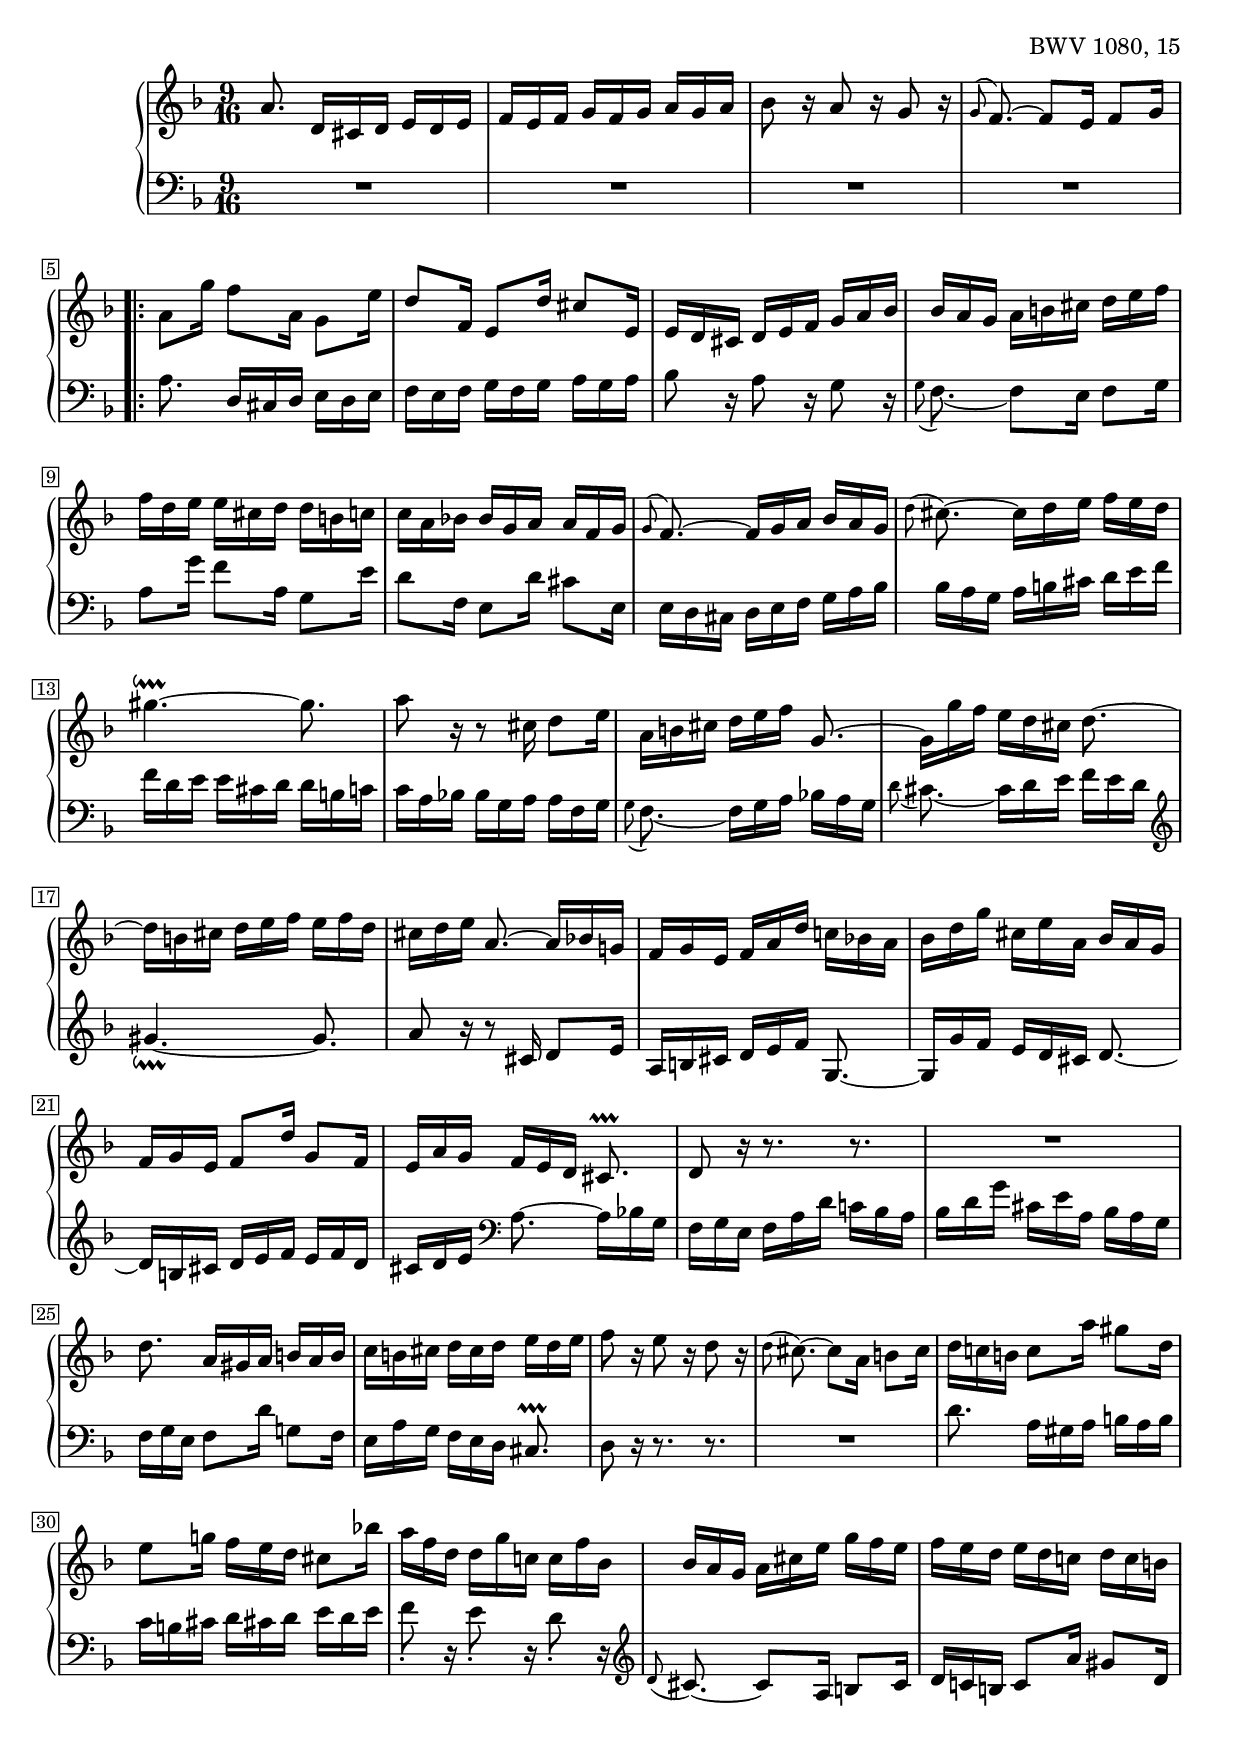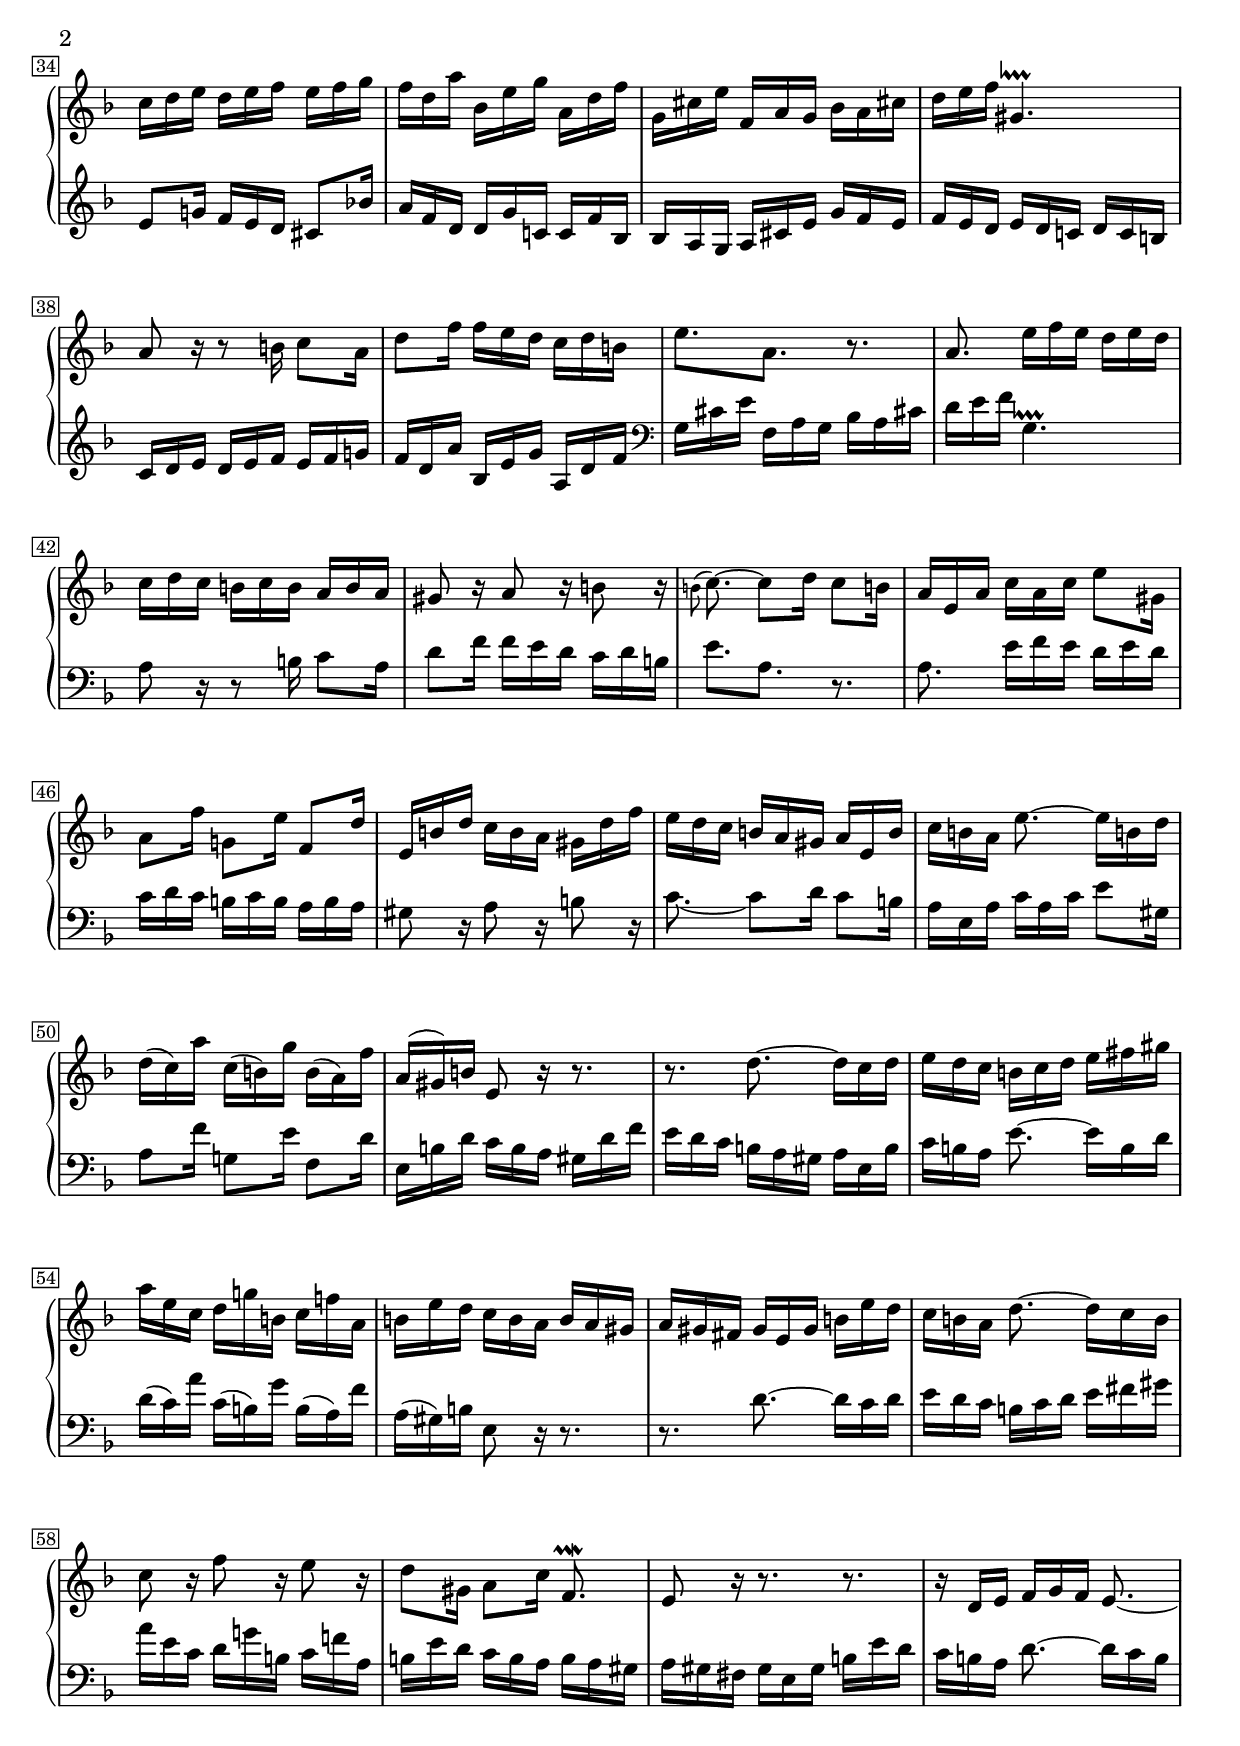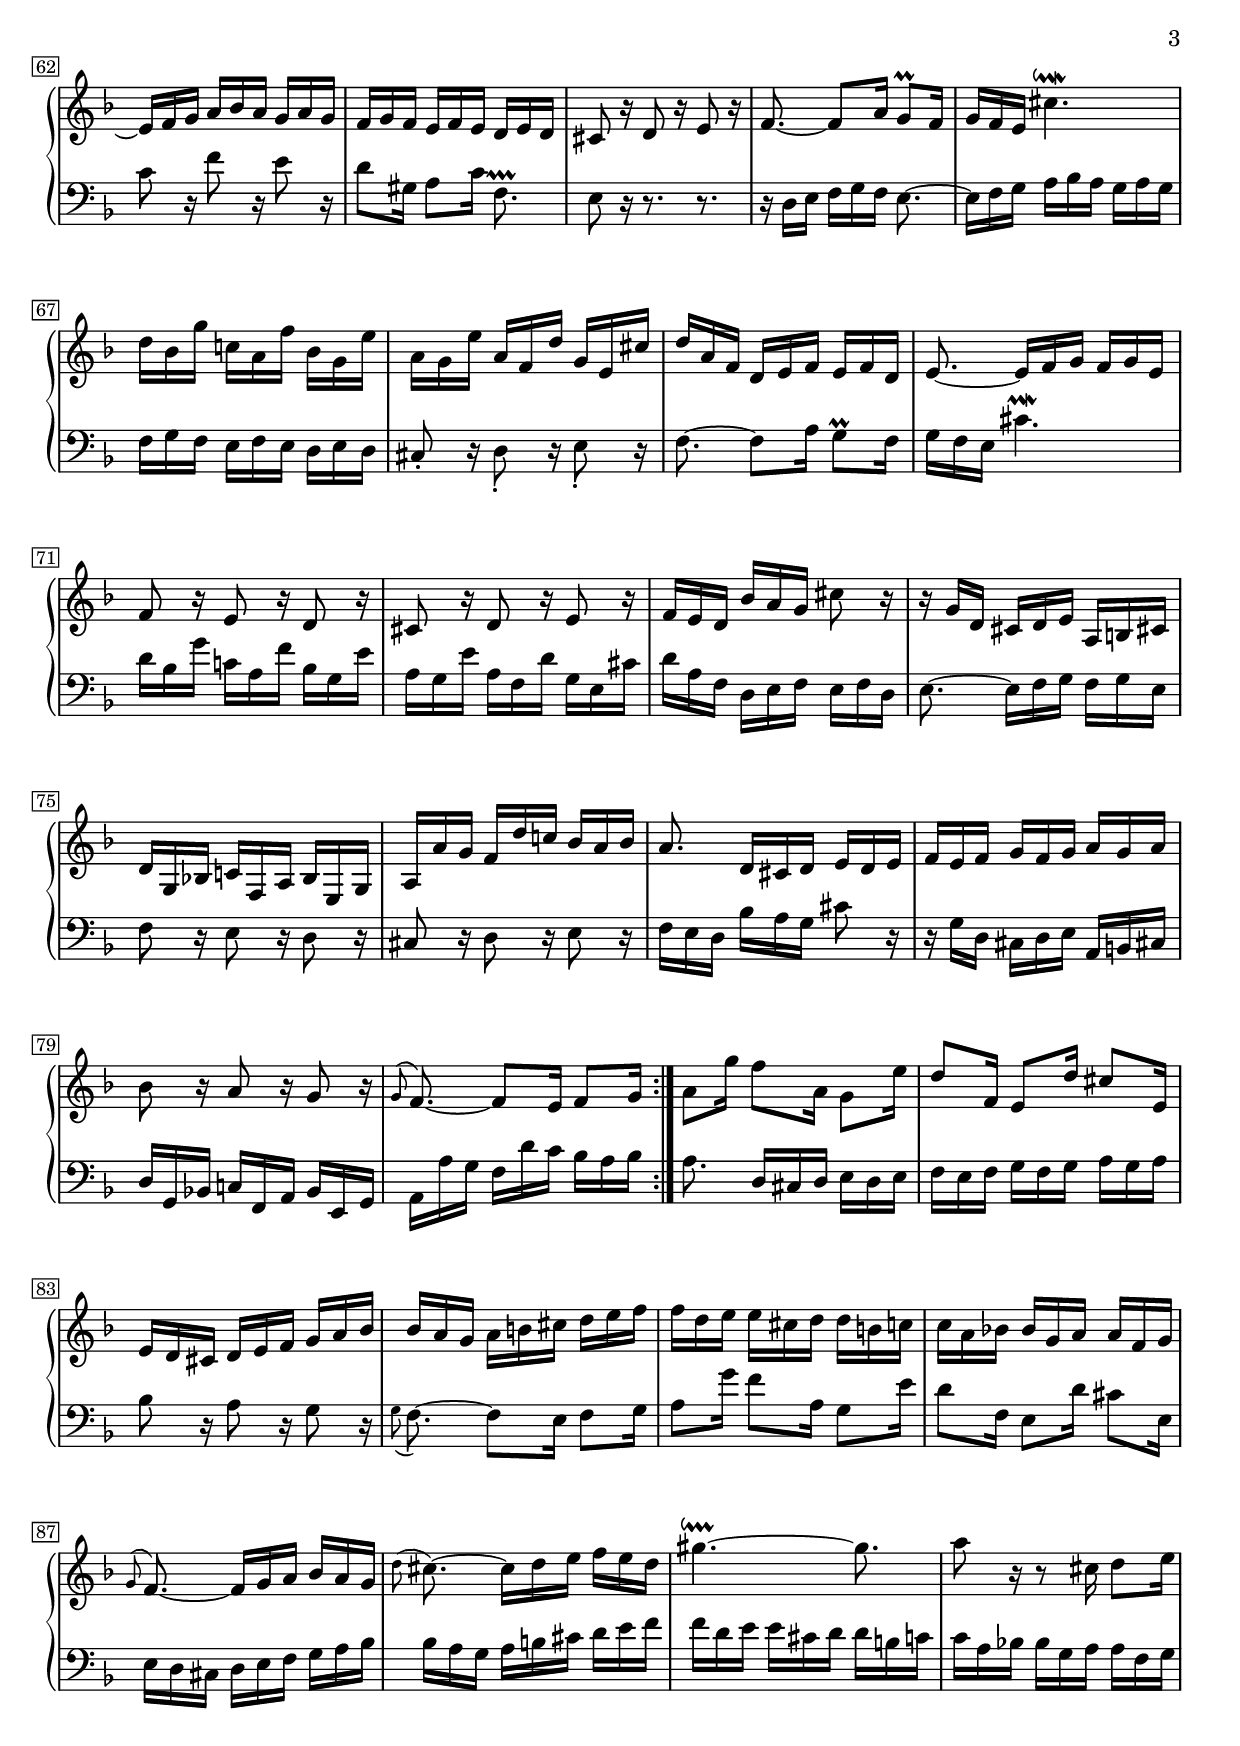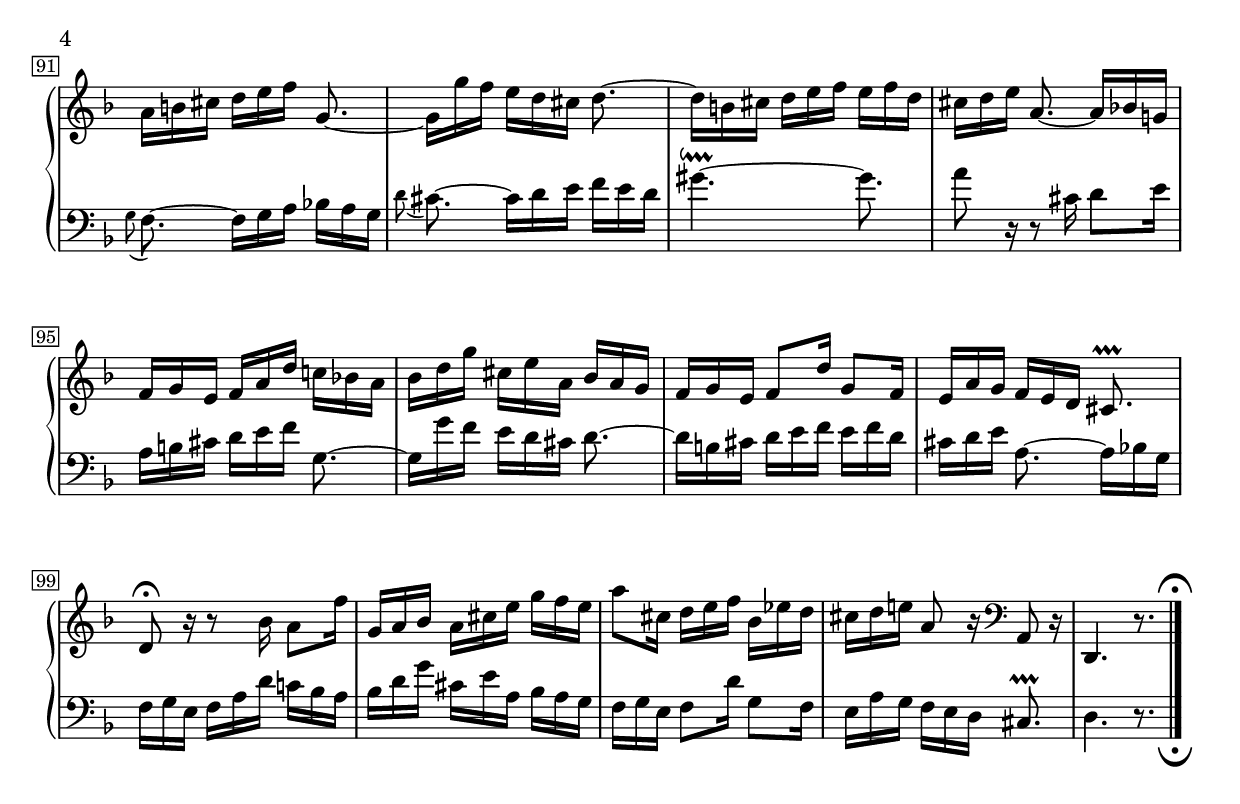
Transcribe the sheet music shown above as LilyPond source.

Global = {
  \key d \minor
  \time 9/16
  \include "../global.ly"
}

Upper = \context Voice = "one" \relative c'' {
  \voiceOne
  \stemNeutral
  \override MultiMeasureRest.staff-position = #0
  \override Rest.staff-position = #0
  %1
  | a8. d,16 cis d e d e
  | f e f g f g a g a
  | bes8 r16 a8 r16 g8 r16
  | \appoggiatura g8 f8.~ f8 e16 f8 g16
  %5
  \break
  \repeat volta 2 {
  | a8 g'16 f8 a,16 g8 e'16
  | d8 f,16 e8 d'16 cis8 e,16
  | e d cis d e f g a bes
  | bes a g a b cis d e f
  | f d e e cis d d b c
  %10
  | c a bes! bes g a a f g
  | \appoggiatura g8 f8.~ f16 g a bes a g
  | \appoggiatura d'8 cis8.~ cis16 d e f e d
  | gis4.~\downprall gis8.
  | a8 r16 r8 cis,16 d8 e16
  %15
  | a, b cis d e f g,8.~
  | g16 g' f e d cis d8.~
  | d16 b cis d e f e f d
  | cis d e a,8.~ a16 bes g
  | f g e f a d c bes a
  %20
  | bes d g cis, e a, bes a g
  | f g e f8 d'16 g,8 f16
  | e a g f e d cis8.\prallprall
  | d8 r16 r8. r8.
  | R1*9/16
  %25
  | d'8. a16 gis a b a b
  | c b cis d cis d e d e
  | f8 r16 e8 r16 d8 r16
  | \appoggiatura d8 cis8.~ cis8 a16 b8 cis16
  | d c! b c8 a'16 gis8 d16
  %30
  | e8 g!16 f e d cis8 bes'16
  | a f d d g c, c f bes,
  | bes a g a cis e g f e
  | f e d e d c d c b
  | c d e d e f e f g
  %35
  | f d a' bes, e g a, d f
  | g, cis e f, a g bes a cis!
  | d e f gis,4.\lineprall
  | a8 r16 r8 b16 c8 a16
  | d8 f16 f e d c d b
  %40
  | e8.[ a,8.] r8.
  | a e'16 f e d e d
  | c d c b c b a b a
  | gis8 r16 a8 r16 b8 r16
  | \appoggiatura b8 c8.~ c8 d16 c8 b!16
  %45
  | a e a c a c e8 gis,16
  | a8 f'16 g,!8 e'16 f,8 d'16
  | e, b' d c b a gis d' f
  | e d c b a gis a e b'
  | c b a e'8.~ e16 b! d
  %50
  | d( c) a' c,( b) g' b,( a) f'
  | a,( gis) b e,8 r16 r8.
  | r d'~ d16 c d
  | e d c b c d e fis gis
  | a e c d g! b, c f a,
  %55
  | b e d c b a b a gis
  | a gis fis gis e gis b e d
  | c b a d8.~ d16 c b
  | c8 r16 f8 r16 e8 r16
  | d8 gis,16 a8 c16 f,8.\prallmordent
  %60
  | e8 r16 r8. r
  | r16 d e f g f \tieNeutral e8.~
  | e16 f g a bes a g a g
  | f g f e f e d e d
  | cis8 r16 d8 r16 e8 r16
  %65
  | f8.~ f8 a16 g8\prall f16
  | g f e cis'4.\downmordent
  | d16 bes g' c,! a f' bes, g e'
  | a, g e' a, f d' g, e cis'
  | d a f d e f e f d
  %70
  | e8.~ e16 f g f g e
  | f8 r16 e8 r16 d8 r16
  | cis8 r16 d8 r16 e8 r16
  | f e d bes' a g cis8 r16
  | r g d cis d e a, b cis!
  %75
  | d g, bes c! f, a bes e, g
  | a a' g f d' c bes a bes
  | a8. d,16 cis d e d e
  | f e f g f g a g a
  | bes8 r16 a8 r16 g8 r16
  %80
  | \appoggiatura g8 f8.~ f8 e16 f8 g16
  }
  | a8 g'16 f8 a,16 g8 e'16
  | d8 f,16 e8 d'16 cis8 e,16
  | e d cis d e f g a bes
  | bes a g a b cis d e f
  %85
  | f d e e cis d d b c
  | c a bes! bes g a a f g
  | \appoggiatura g8 f8.~ f16 g a bes a g
  | \appoggiatura d'8 cis8.~ cis16 d e f e d
  | gis4.~\downprall gis8.
  %90
  | a8 r16 r8 cis,16 d8 e16
  | a, b cis d e f g,8.~
  | g16 g' f e d cis d8.~
  | d16 b cis d e f e f d
  | cis d e a,8.~ a16 bes g
  %95
  | f g e f a d c bes a
  | bes d g cis, e a, bes a g
  | f g e f8 d'16 g,8 f16
  | e a g f e d cis8.\prallprall
  | d8\fermata r16 r8 bes'16 a8 f'16
  %100
  | g, a bes a cis e g f e
  | a8 cis,16 d e f bes, ees d
  | cis d e! a,8 r16 \clef bass a,,8 r16
  | d,4. r8.
  \bar "|."
}

Lower = \context Voice = "two" \relative c' {
  \voiceTwo
  \stemNeutral
  \override Rest.staff-position = #0
  | \override MultiMeasureRest.staff-position = #0
    R1*9/16*4
  %5
  | \repeat volta 2 {
    a8. d,16 cis d e d e
  | f e f g f g a g a
  | bes8 r16 a8 r16 g8 r16
  | \appoggiatura g8 f8.~ f8 e16 f8 g16
  | a8 g'16 f8 a,16 g8 e'16
  %10
  | d8 f,16 e8 d'16 cis8 e,16
  | e d cis d e f g a bes
  | bes a g a b cis d e f
  | f d e e cis d d b c
  | c a bes! bes g a a f g
  %15
  | \appoggiatura g8 f8.~ f16 g a bes a g
  | \appoggiatura d'8 cis8.~ cis16 d e f e d
  | \clef treble gis4.~\downprall gis8.
  | a8 r16 r8 cis,16 d8 e16
  | a, b cis d e f g,8.~
  %20
  | g16 g' f e d cis d8.~
  | d16 b cis d e f e f d
  | cis d e \clef bass a,8.^~ a16 bes g
  | f g e f a d c bes a
  | bes d g cis, e a, bes a g
  %25
  | f g e f8 d'16 g,8 f16
  | e a g f e d cis8.^\prallprall
  | d8 r16 r8. r
  | R1*9/16
  | d'8. a16 gis a b a b
  %30
  | c b cis d cis! d e d e
  | f8-. r16 e8-. r16 d8-. r16
  | \clef treble \appoggiatura d8 cis8.~ cis8 a16 b8 cis16
  | d c! b c8 a'16 gis8 d16
  | e8 g!16 f e d cis8 bes'16
  %35
  | a f d d g c, c f bes,
  | bes a g a cis e g f e
  | f e d e d c d c b
  | c d e d e f e f g
  | f d a' bes, e g a, d f
  %40
  | \clef bass
    g, cis e f, a g bes a cis!
  | d e f g,4.^\lineprall
  | a8 r16 r8 b16 c8 a16
  | d8 f16 f e d c d b
  | e8.[ a,] r
  %45
  | a e'16 f e d e d
  | c d c b c b a b a
  | gis8 r16 a8 r16 b8 r16
  | c8.~ c8 d16 c8 b16
  | a e a c a c e8 gis,16
  %50
  | a8 f'16 g,!8 e'16 f,8 d'16
  | e, b' d c b a gis d' f
  | e d c b a gis a e b'
  | \tieUp c b a e'8.~ e16 b d
  | d^( c) a' c,^( b) g' b,^( a) f'
  %55
  | a,^( gis) b e,8 r16 r8.
  | r d'~ d16 c d
  | e d c b c d e fis gis
  | a e c d g! b, c f a,
  | \clef bass b e d c b a b a gis
  %60
  | a gis fis gis e gis b e d
  | c b a d8.~ d16 c b
  | c8 r16 f8 r16 e8 r16
  | d8 gis,16 a8 c16 f,8.^\prallprall
  | e8 r16 r8. r
  %65
  | r16 d e f g f e8.~
  | e16 f g a bes a g a g
  | f g f e f e d e d
  | cis8-. r16 d8-. r16 e8-. r16
  | f8.~ f8 a16 g8^\prall f16
  %70
  | g f e cis'4.^\prallmordent
  | d16 bes g' c,! a f' bes, g e'
  | a, g e' a, f d' g, e cis'
  | d a f d e f e f d
  | e8.~ e16 f g f g e
  %75
  | f8 r16 e8 r16 d8 r16
  | cis8 r16 d8 r16 e8 r16
  | f e d bes' a g cis8 r16
  | r g d cis d e a, b cis!
  | d g, bes c! f, a bes e, g
  %80
  | a a' g f d' c bes a bes
  }
  | a8. d,16 cis d e d e
  | f e f g f g a g a
  | bes8 r16 a8 r16 g8 r16
  | \appoggiatura g8 f8.~ f8 e16 f8 g16
  %85
  | a8 g'16 f8 a,16 g8 e'16
  | d8 f,16 e8 d'16 cis8 e,16
  | e d cis d e f g a bes
  | bes a g a b cis d e f
  | f d e e cis d d b c
  %90
  | c a bes! bes g a a f g
  | \appoggiatura g8 f8.~ f16 g a bes a g
  | \appoggiatura d'8 cis8.~ cis16 d e f e d
  | gis4.~^\downprall gis8.
  | a8 r16 r8 cis,16 d8 e16
  %95
  | a, b cis d e f g,8.~
  | g16 g' f e d cis d8.~
  | d16 b cis d e f e f d
  | cis d e a,8.~ a16 bes g
  | f g e f a d c bes a
  %100
  | bes d g cis, e a, bes a g
  | f g e f8 d'16 g,8 f16
  | e a g f e d cis8.^\prallprall
  | d4. r8.

  \override Score.RehearsalMark.break-visibility = #begin-of-line-invisible
  \mark \markup { \musicglyph "scripts.ufermata" }
  %% The RehearsalMark in Staff is overriden, while not touching the one from Score.
  \override Staff.RehearsalMark.direction = #DOWN
  \override Staff.RehearsalMark.rotation = #'(180 0 0)
}

\score {
  \new PianoStaff
  <<
    \accidentalStyle Score.piano
    \context Staff = "upper" <<
      \set Staff.midiInstrument = #"acoustic grand"
      \Global
      \clef treble
      \Upper
    >>
    %% Mark_engraver: two fermata signs on the last bar line
    %% (a typical setup in XVIII century music)
    \context Staff = "lower" \with { \consists "Mark_engraver" } <<
      \set Staff.midiInstrument = #"acoustic grand"
      \Global
      \clef bass
      \Lower
    >>
  >>
  \header {
    %composer = "Johann Sebastian Bach"
    opus = "BWV 1080, 15"
    subtitle = "(Canon alla Ottava)"
    title = \markup {
      Canon in Hypodiapason
    }
  }
  \layout { }
  \midi { \tempo 4 = 120 }
}
